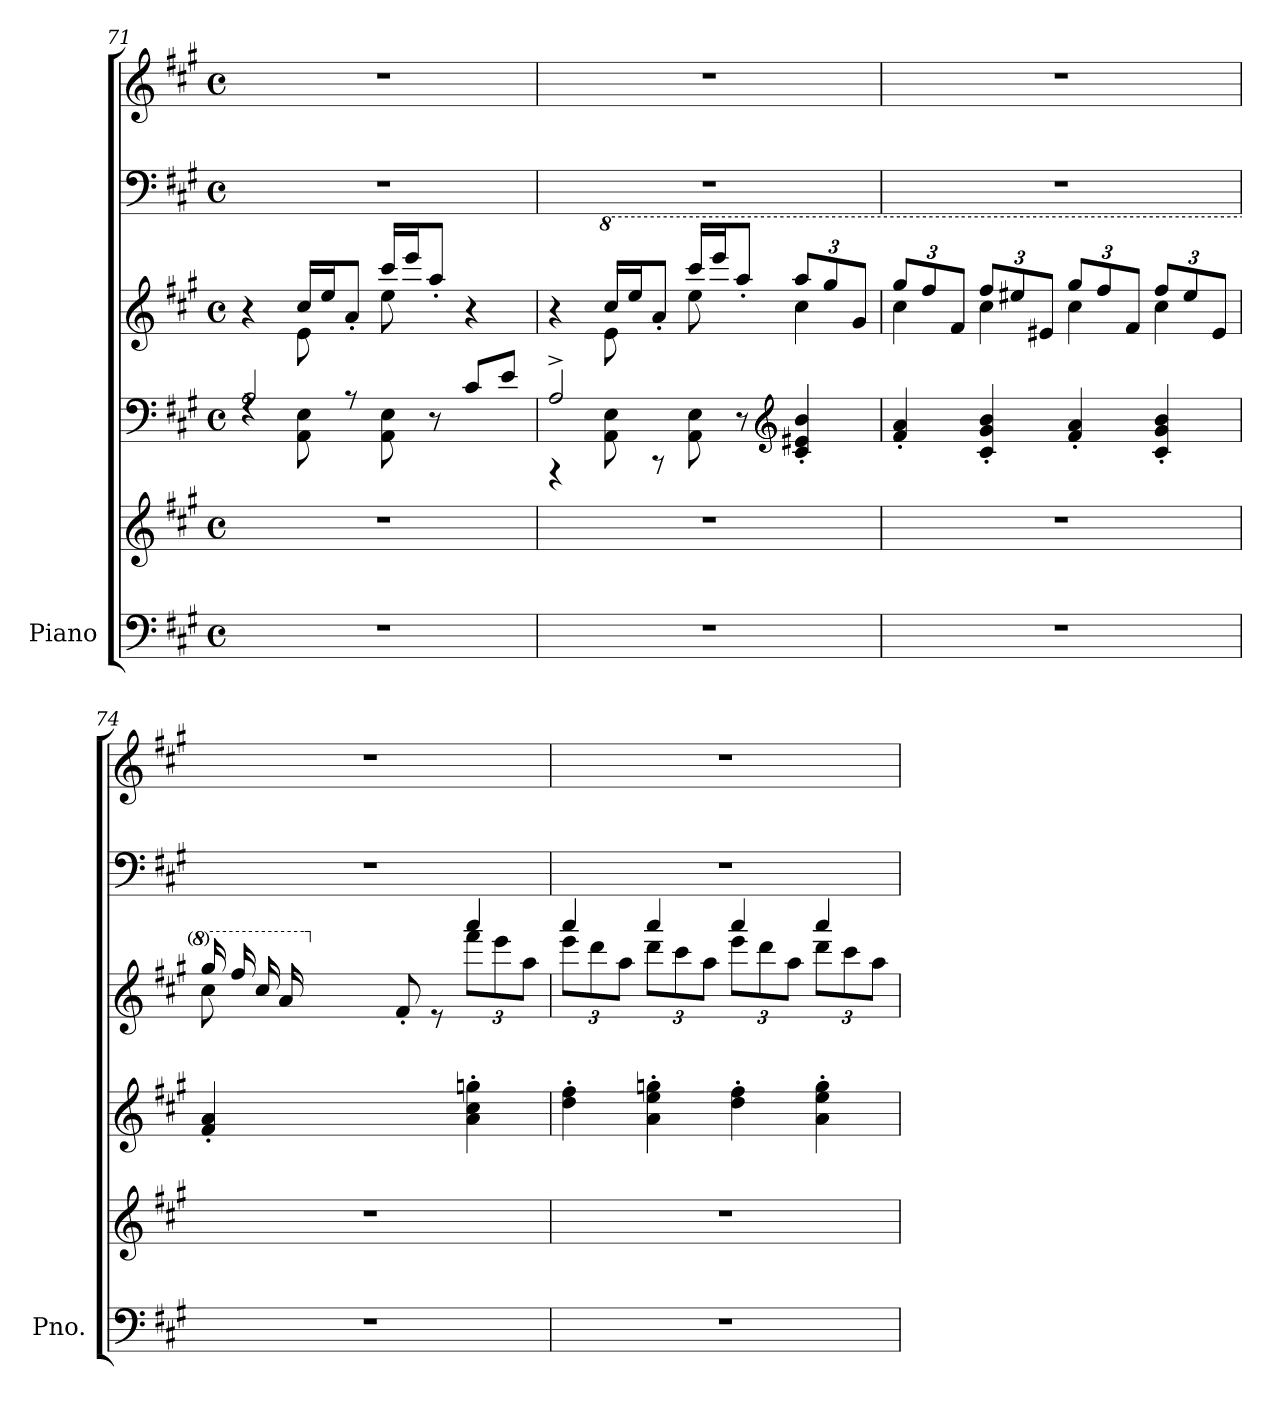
**kern	**kern	**kern	**kern	**kern	**kern
*part1	*part1	*part1	*part1	*part1	*part1
*staff6	*staff5	*staff4	*staff3	*staff2	*staff1
*I"Piano	*	*	*	*	*
*I'Pno.	*	*	*	*	*
*clefF4	*clefG2	*clefF4	*clefG2	*clefF4	*clefG2
*k[f#c#g#]	*k[f#c#g#]	*k[f#c#g#]	*k[f#c#g#]	*k[f#c#g#]	*k[f#c#g#]
*M4/4	*M4/4	*M4/4	*M4/4	*M4/4	*M4/4
*met(c)	*met(c)	*met(c)	*met(c)	*met(c)	*met(c)
=71	=71	=71	=71	=71	=71
*	*	*^	*^	*	*
1r	1r	2A/	4rF	4ryy	4r	1r	1r
.	.	.	8AA\ 8E\	8e\	16cc#/LL	.	.
.	.	.	.	.	16ee/J	.	.
.	.	.	8rA	8ryy	8a'/J	.	.
.	.	8ryy	8AA\ 8E\	8ee\	16ccc#/LL	.	.
.	.	.	.	.	16eee/J	.	.
.	.	8r	8ryy	8ryy	8aa'/J	.	.
.	.	8c#/L	4ryy	4ryy	4r	.	.
.	.	8e/J	.	.	.	.	.
=72	=72	=72	=72	=72	=72	=72	=72
1r	1r	2A^/	4rAAA	4ryy	4r	1r	1r
*	*	*	*	*8va	*	*	*
.	.	.	8AA\ 8E\	8ee\	16ccc#/LL	.	.
.	.	.	.	.	16eee/J	.	.
.	.	.	8rCC	8ryy	8aa'/J	.	.
.	.	8ryy	8AA\ 8E\	8eee\	16cccc#/LL	.	.
.	.	.	.	.	16eeee/J	.	.
.	.	8r	8ryy	8ryy	8aaa'/J	.	.
*	*	*clefG2	*	*	*	*	*
*	*	*	*	*	*Xbrackettup	*	*
.	.	4c#/' 4e#X/' 4b/'	4ryy	4ccc#\	12aaa/L	.	.
.	.	.	.	.	12ggg#/	.	.
.	.	.	.	.	12gg#/J	.	.
*	*	*v	*v	*	*	*	*
=73	=73	=73	=73	=73	=73	=73
1r	1r	4f#/' 4a/'	4ccc#\	12ggg#/L	1r	1r
.	.	.	.	12fff#/	.	.
.	.	.	.	12ff#/J	.	.
.	.	4c#/' 4g#/' 4b/'	4ccc#\	12fff#/L	.	.
.	.	.	.	12eee#X/	.	.
.	.	.	.	12ee#X/J	.	.
.	.	4f#/' 4a/'	4ccc#\	12ggg#/L	.	.
.	.	.	.	12fff#/	.	.
.	.	.	.	12ff#/J	.	.
.	.	4c#/' 4g#/' 4b/'	4ccc#\	12fff#/L	.	.
.	.	.	.	12eee#/	.	.
.	.	.	.	12ee#/J	.	.
!!LO:LB:g=z
=74	=74	=74	=74	=74	=74	=74
*	*	*^	*	*	*	*
1r	1r	4f#/' 4a/'	4ryy	8ccc#\	16ggg#/LL	1r	1r
.	.	.	.	.	16fff#/	.	.
.	.	.	.	8ryy	16ccc#/	.	.
.	.	.	.	.	16aa/	.	.
*	*	*	*	*X8va	*	*	*
.	.	4ryy	16gg#/	4ryy	4ryy	.	.
.	.	.	16ff#/	.	.	.	.
.	.	.	16cc#/	.	.	.	.
.	.	.	16a/JJ	.	.	.	.
.	.	4ryy	2ryy	4ryy	8f#'/	.	.
.	.	.	.	.	8re	.	.
.	.	4a\' 4cc#\' 4ggn\'	.	12fff#\L	4aaa/	.	.
.	.	.	.	12eee\	.	.	.
.	.	.	.	12aa\J	.	.	.
*	*	*v	*v	*	*	*	*
=75	=75	=75	=75	=75	=75	=75
1r	1r	4dd\' 4ff#\'	12eee\L	4aaa/	1r	1r
.	.	.	12ddd\	.	.	.
.	.	.	12aa\J	.	.	.
.	.	4a\' 4ee\' 4ggn\'	12ddd\L	4aaa/	.	.
.	.	.	12ccc#\	.	.	.
.	.	.	12aa\J	.	.	.
.	.	4dd\' 4ff#\'	12eee\L	4aaa/	.	.
.	.	.	12ddd\	.	.	.
.	.	.	12aa\J	.	.	.
.	.	4a\' 4ee\' 4gg\'	12ddd\L	4aaa/	.	.
.	.	.	12ccc#\	.	.	.
.	.	.	12aa\J	.	.	.
*	*	*	*v	*v	*	*
=	=	=	=	=	=
*-	*-	*-	*-	*-	*-
